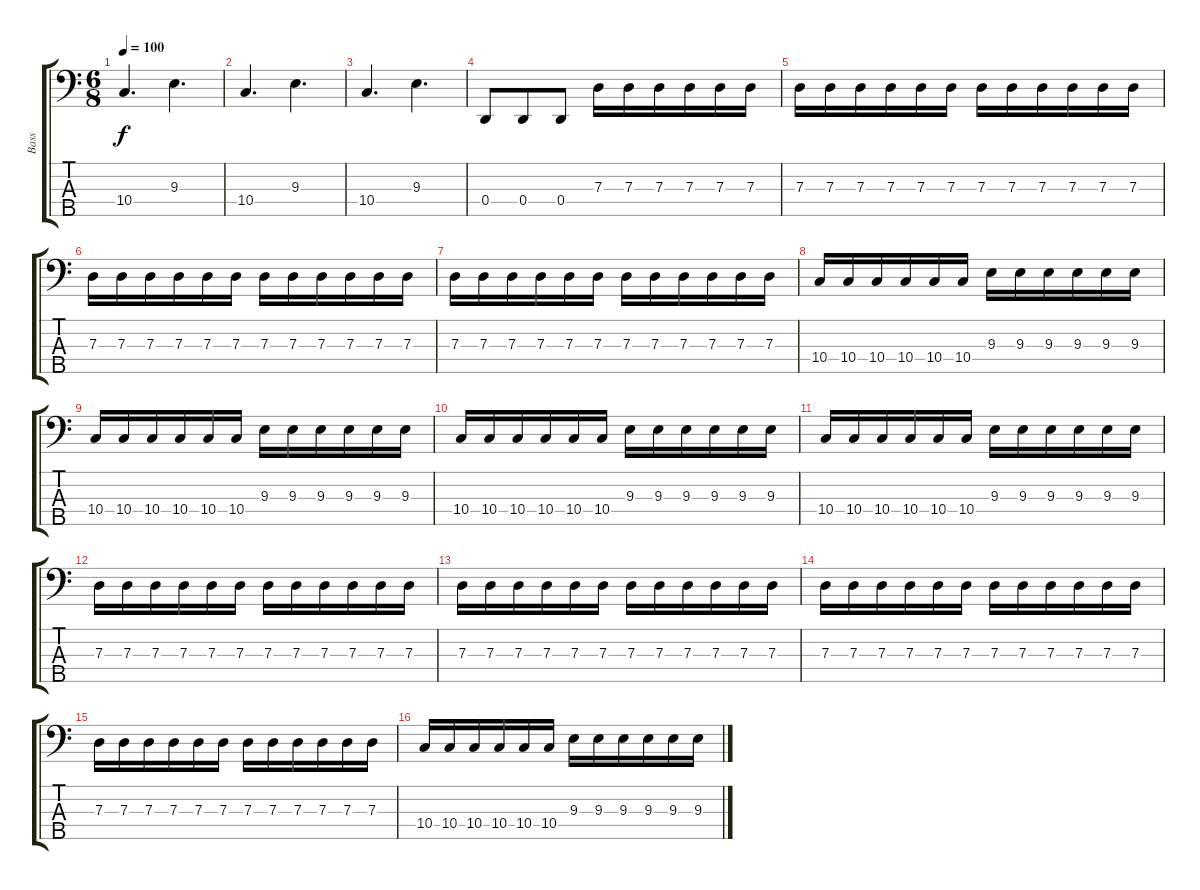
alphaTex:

\track ("Bass" "Bass") {instrument electricbassfinger}
\staff {score tabs}
\tuning (F2 C2 G1 D1 A0) {hide}
\ts (6 8)
\tempo 100
\clef f4
\ks c
10.4.4{d dy f} 9.3.4{d} |
10.4.4{d} 9.3.4{d} |
10.4.4{d} 9.3.4{d} |
0.4.8 0.4.8 0.4.8 7.3.16 7.3.16 7.3.16 7.3.16 7.3.16 7.3.16 |
7.3.16 7.3.16 7.3.16 7.3.16 7.3.16 7.3.16 7.3.16 7.3.16 7.3.16 7.3.16 7.3.16 7.3.16 |
7.3.16 7.3.16 7.3.16 7.3.16 7.3.16 7.3.16 7.3.16 7.3.16 7.3.16 7.3.16 7.3.16 7.3.16 |
7.3.16 7.3.16 7.3.16 7.3.16 7.3.16 7.3.16 7.3.16 7.3.16 7.3.16 7.3.16 7.3.16 7.3.16 |
10.4.16 10.4.16 10.4.16 10.4.16 10.4.16 10.4.16 9.3.16 9.3.16 9.3.16 9.3.16 9.3.16 9.3.16 |
10.4.16 10.4.16 10.4.16 10.4.16 10.4.16 10.4.16 9.3.16 9.3.16 9.3.16 9.3.16 9.3.16 9.3.16 |
10.4.16 10.4.16 10.4.16 10.4.16 10.4.16 10.4.16 9.3.16 9.3.16 9.3.16 9.3.16 9.3.16 9.3.16 |
10.4.16 10.4.16 10.4.16 10.4.16 10.4.16 10.4.16 9.3.16 9.3.16 9.3.16 9.3.16 9.3.16 9.3.16 |
7.3.16 7.3.16 7.3.16 7.3.16 7.3.16 7.3.16 7.3.16 7.3.16 7.3.16 7.3.16 7.3.16 7.3.16 |
7.3.16 7.3.16 7.3.16 7.3.16 7.3.16 7.3.16 7.3.16 7.3.16 7.3.16 7.3.16 7.3.16 7.3.16 |
7.3.16 7.3.16 7.3.16 7.3.16 7.3.16 7.3.16 7.3.16 7.3.16 7.3.16 7.3.16 7.3.16 7.3.16 |
7.3.16 7.3.16 7.3.16 7.3.16 7.3.16 7.3.16 7.3.16 7.3.16 7.3.16 7.3.16 7.3.16 7.3.16 |
10.4.16 10.4.16 10.4.16 10.4.16 10.4.16 10.4.16 9.3.16 9.3.16 9.3.16 9.3.16 9.3.16 9.3.16
